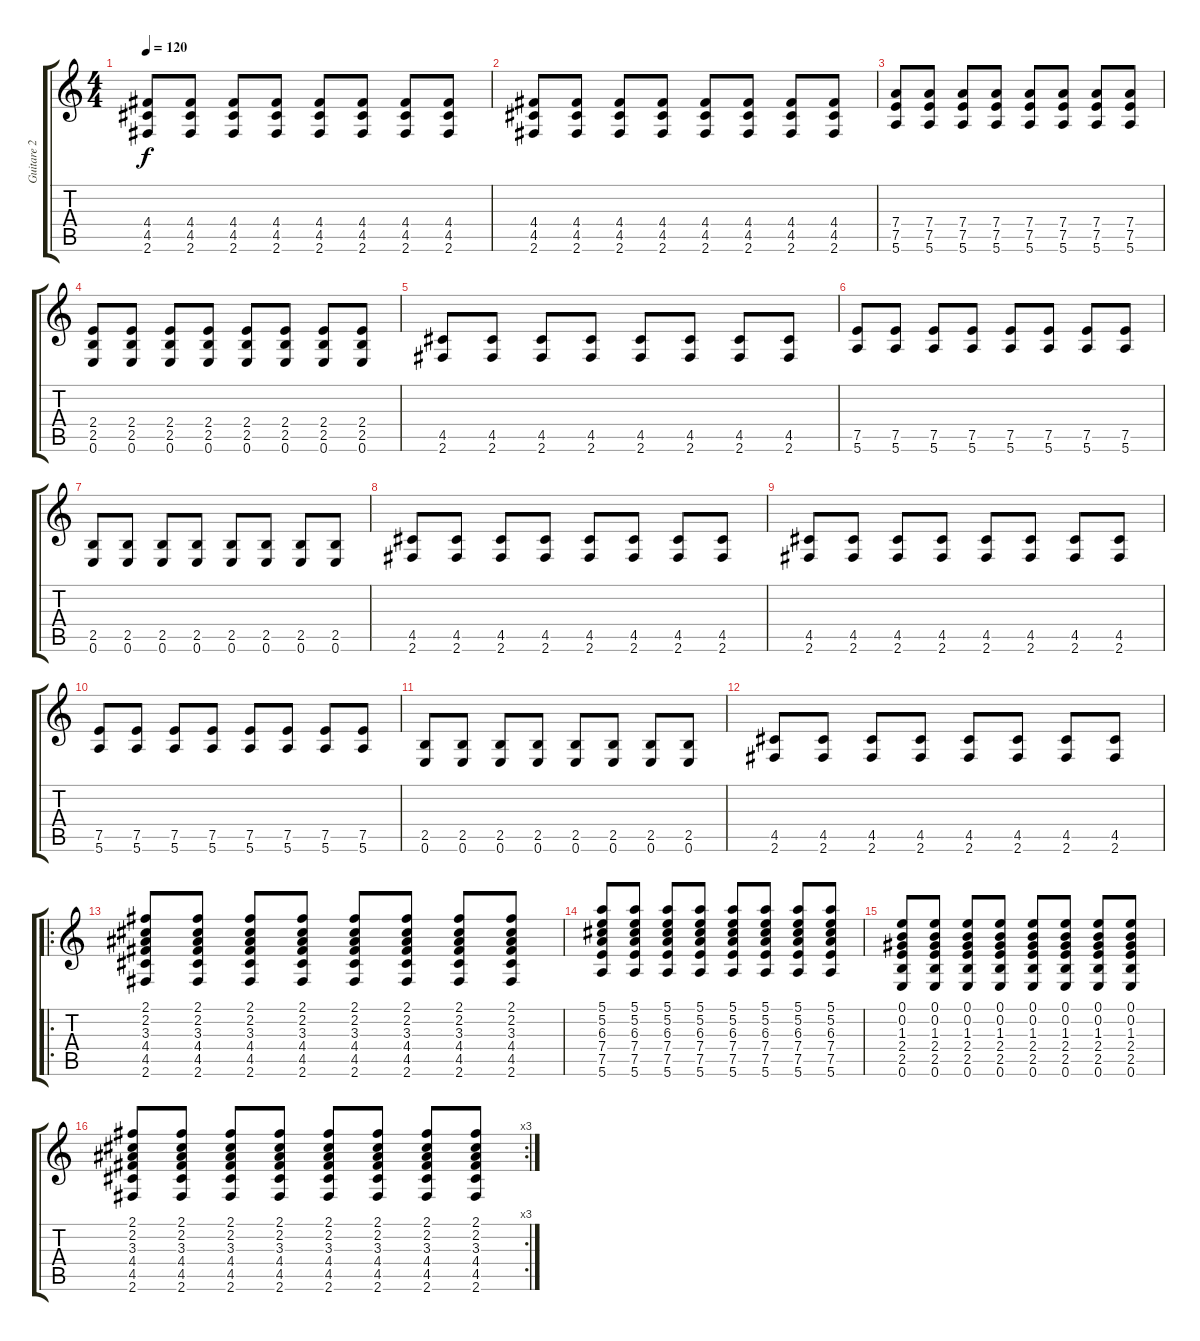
\track ("Guitare 2" "Guitare 2") {instrument overdrivenguitar}
\staff {score tabs}
\tuning (E4 B3 G3 D3 A2 E2) {hide}
\ts (4 4)
\tempo 120
\clef g2
\ks c
(4.4 4.5 2.6).8{dy f} (4.4 4.5 2.6).8 (4.4 4.5 2.6).8 (4.4 4.5 2.6).8 (4.4 4.5 2.6).8 (4.4 4.5 2.6).8 (4.4 4.5 2.6).8 (4.4 4.5 2.6).8 |
(4.4 4.5 2.6).8 (4.4 4.5 2.6).8 (4.4 4.5 2.6).8 (4.4 4.5 2.6).8 (4.4 4.5 2.6).8 (4.4 4.5 2.6).8 (4.4 4.5 2.6).8 (4.4 4.5 2.6).8 |
(7.4 7.5 5.6).8 (7.4 7.5 5.6).8 (7.4 7.5 5.6).8 (7.4 7.5 5.6).8 (7.4 7.5 5.6).8 (7.4 7.5 5.6).8 (7.4 7.5 5.6).8 (7.4 7.5 5.6).8 |
(2.4 2.5 0.6).8 (2.4 2.5 0.6).8 (2.4 2.5 0.6).8 (2.4 2.5 0.6).8 (2.4 2.5 0.6).8 (2.4 2.5 0.6).8 (2.4 2.5 0.6).8 (2.4 2.5 0.6).8 |
(4.5 2.6).8{volume 5 instrument overdrivenguitar} (4.5 2.6).8 (4.5 2.6).8 (4.5 2.6).8 (4.5 2.6).8 (4.5 2.6).8 (4.5 2.6).8 (4.5 2.6).8 |
(7.5 5.6).8 (7.5 5.6).8 (7.5 5.6).8 (7.5 5.6).8 (7.5 5.6).8 (7.5 5.6).8 (7.5 5.6).8 (7.5 5.6).8 |
(2.5 0.6).8 (2.5 0.6).8 (2.5 0.6).8 (2.5 0.6).8 (2.5 0.6).8 (2.5 0.6).8 (2.5 0.6).8 (2.5 0.6).8 |
(4.5 2.6).8 (4.5 2.6).8 (4.5 2.6).8 (4.5 2.6).8 (4.5 2.6).8 (4.5 2.6).8 (4.5 2.6).8 (4.5 2.6).8 |
(4.5 2.6).8 (4.5 2.6).8 (4.5 2.6).8 (4.5 2.6).8 (4.5 2.6).8 (4.5 2.6).8 (4.5 2.6).8 (4.5 2.6).8 |
(7.5 5.6).8 (7.5 5.6).8 (7.5 5.6).8 (7.5 5.6).8 (7.5 5.6).8 (7.5 5.6).8 (7.5 5.6).8 (7.5 5.6).8 |
(2.5 0.6).8 (2.5 0.6).8 (2.5 0.6).8 (2.5 0.6).8 (2.5 0.6).8 (2.5 0.6).8 (2.5 0.6).8 (2.5 0.6).8 |
(4.5 2.6).8 (4.5 2.6).8 (4.5 2.6).8 (4.5 2.6).8 (4.5 2.6).8 (4.5 2.6).8 (4.5 2.6).8 (4.5 2.6).8 |
\ro
(2.1 2.2 3.3 4.4 4.5 2.6).8{volume 3 instrument acousticguitarsteel} (2.1 2.2 3.3 4.4 4.5 2.6).8 (2.1 2.2 3.3 4.4 4.5 2.6).8 (2.1 2.2 3.3 4.4 4.5 2.6).8 (2.1 2.2 3.3 4.4 4.5 2.6).8 (2.1 2.2 3.3 4.4 4.5 2.6).8 (2.1 2.2 3.3 4.4 4.5 2.6).8 (2.1 2.2 3.3 4.4 4.5 2.6).8 |
(5.1 5.2 6.3 7.4 7.5 5.6).8 (5.1 5.2 6.3 7.4 7.5 5.6).8 (5.1 5.2 6.3 7.4 7.5 5.6).8 (5.1 5.2 6.3 7.4 7.5 5.6).8 (5.1 5.2 6.3 7.4 7.5 5.6).8 (5.1 5.2 6.3 7.4 7.5 5.6).8 (5.1 5.2 6.3 7.4 7.5 5.6).8 (5.1 5.2 6.3 7.4 7.5 5.6).8 |
(0.1 0.2 1.3 2.4 2.5 0.6).8 (0.1 0.2 1.3 2.4 2.5 0.6).8 (0.1 0.2 1.3 2.4 2.5 0.6).8 (0.1 0.2 1.3 2.4 2.5 0.6).8 (0.1 0.2 1.3 2.4 2.5 0.6).8 (0.1 0.2 1.3 2.4 2.5 0.6).8 (0.1 0.2 1.3 2.4 2.5 0.6).8 (0.1 0.2 1.3 2.4 2.5 0.6).8 |
\rc 3
(2.1 2.2 3.3 4.4 4.5 2.6).8 (2.1 2.2 3.3 4.4 4.5 2.6).8 (2.1 2.2 3.3 4.4 4.5 2.6).8 (2.1 2.2 3.3 4.4 4.5 2.6).8 (2.1 2.2 3.3 4.4 4.5 2.6).8 (2.1 2.2 3.3 4.4 4.5 2.6).8 (2.1 2.2 3.3 4.4 4.5 2.6).8 (2.1 2.2 3.3 4.4 4.5 2.6).8
